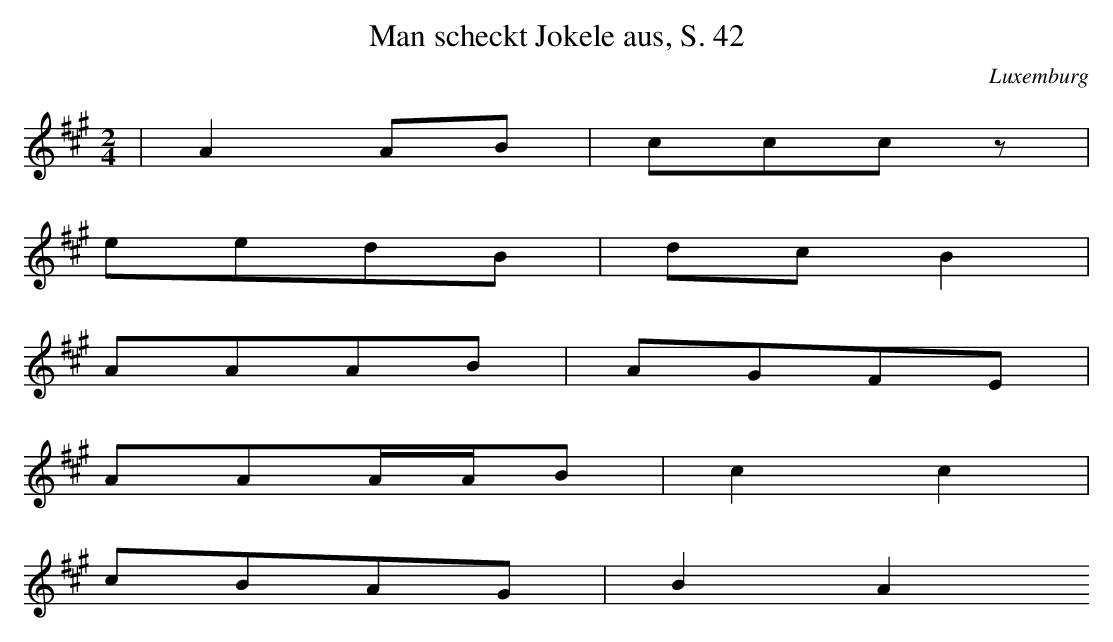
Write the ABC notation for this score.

X:1
T: Man scheckt Jokele aus, S. 42
O: Luxemburg
M: 2/4
L: 1/16
K: A
 | A4A2B2 | c2c2c2z2 |
e2e2d2B2 | d2c2B4 |
A2A2A2B2 | A2G2F2E2 |
A2A2AAB2 | c4c4 |
c2B2A2G2 | B4A4
